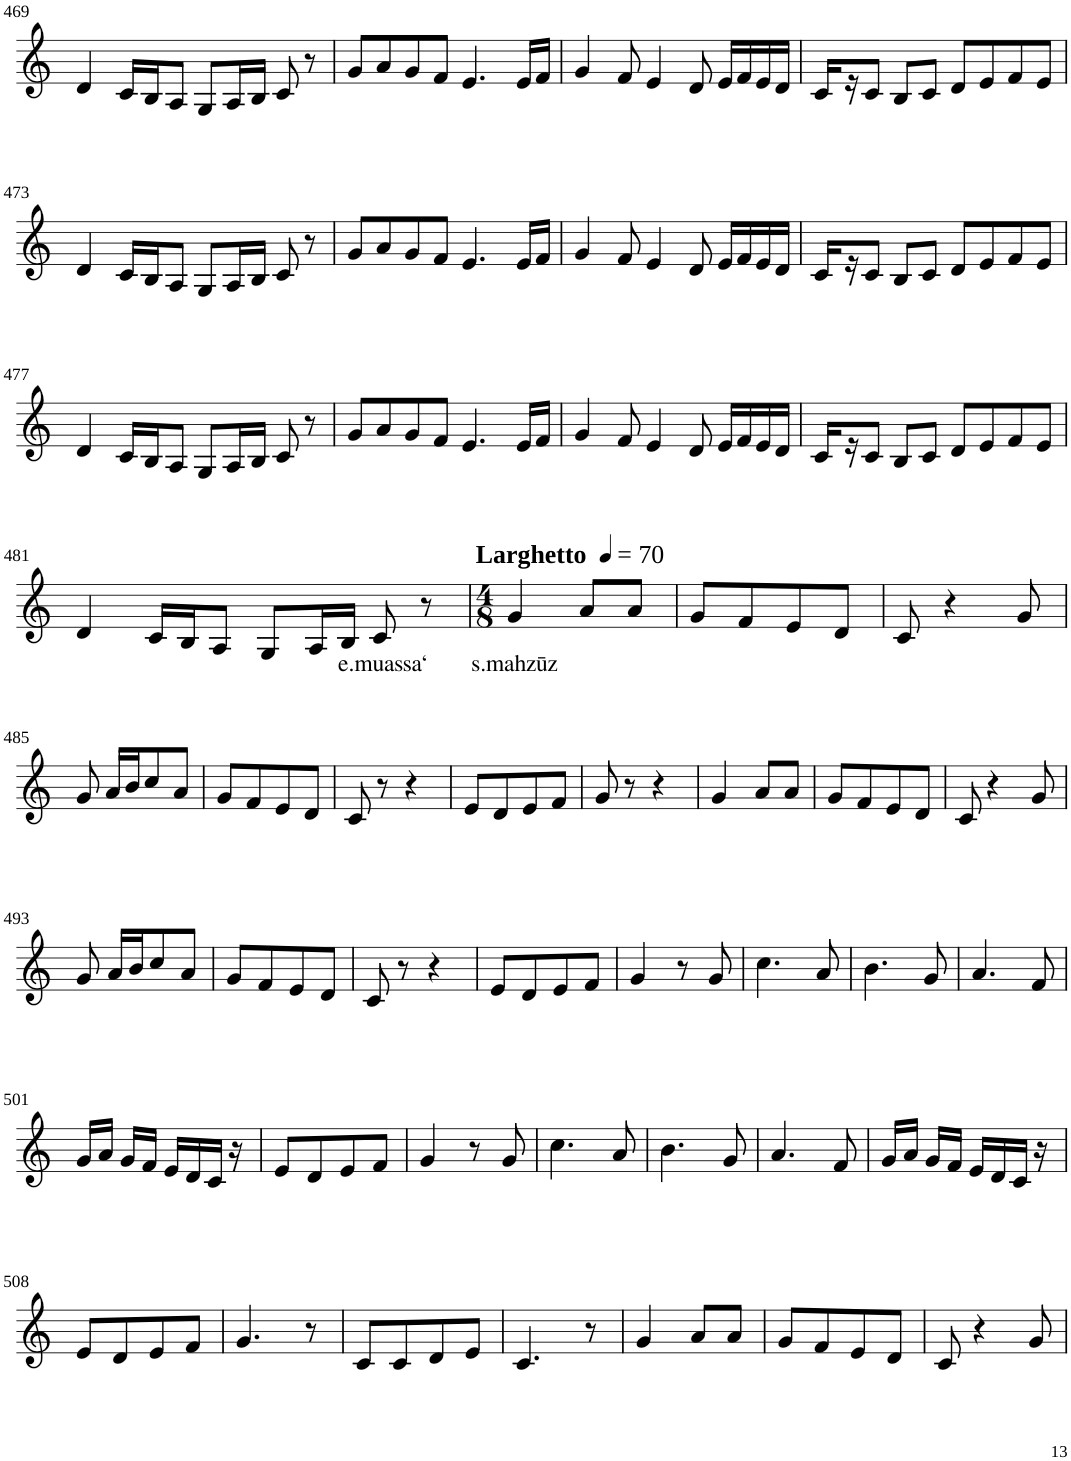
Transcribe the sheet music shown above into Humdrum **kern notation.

**kern	**text
*part1	*part1
*staff1	*staff1
*I"Violin	*
!!LO:PB:g=z
*clefG2	*
*k[]	*
*M4/4	*
=469	=469
4d/	.
16c/LL	.
16B/J	.
8A/J	.
8G/L	.
16A/L	.
16B/JJ	.
8c/	.
8r	.
=470	=470
8g/L	.
8a/	.
8g/	.
8f/J	.
4.e/	.
16e/LL	.
16f/JJ	.
=471	=471
4g/	.
8f/	.
4e/	.
8d/	.
16e/LL	.
16f/	.
16e/	.
16d/JJ	.
=472	=472
16c/LL	.
16r	.
8c/J	.
8B/L	.
8c/J	.
8d/L	.
8e/	.
8f/	.
8e/J	.
!!LO:LB:g=z
=473	=473
4d/	.
16c/LL	.
16B/J	.
8A/J	.
8G/L	.
16A/L	.
16B/JJ	.
8c/	.
8r	.
=474	=474
8g/L	.
8a/	.
8g/	.
8f/J	.
4.e/	.
16e/LL	.
16f/JJ	.
=475	=475
4g/	.
8f/	.
4e/	.
8d/	.
16e/LL	.
16f/	.
16e/	.
16d/JJ	.
=476	=476
16c/LL	.
16r	.
8c/J	.
8B/L	.
8c/J	.
8d/L	.
8e/	.
8f/	.
8e/J	.
!!LO:LB:g=z
=477	=477
4d/	.
16c/LL	.
16B/J	.
8A/J	.
8G/L	.
16A/L	.
16B/JJ	.
8c/	.
8r	.
=478	=478
8g/L	.
8a/	.
8g/	.
8f/J	.
4.e/	.
16e/LL	.
16f/JJ	.
=479	=479
4g/	.
8f/	.
4e/	.
8d/	.
16e/LL	.
16f/	.
16e/	.
16d/JJ	.
=480	=480
16c/LL	.
16r	.
8c/J	.
8B/L	.
8c/J	.
8d/L	.
8e/	.
8f/	.
8e/J	.
!!LO:LB:g=z
=481	=481
4d/	.
16c/LL	.
16B/J	.
8A/J	.
8G/L	.
16A/L	.
16B/JJ	.
!	!LO:LY:b
8c/	e.muassa‘
8r	.
=482	=482
*M4/8	*
*MM70	*
!LO:TX:a:B:t=Larghetto	!
!	!LO:LY:b
4g/	s.mahzūz
8a/L	.
8a/J	.
=483	=483
8g/L	.
8f/	.
8e/	.
8d/J	.
=484	=484
8c/	.
4r	.
8g/	.
!!LO:LB:g=z
=485	=485
8g/	.
16a/LL	.
16b/J	.
8cc/	.
8a/J	.
=486	=486
8g/L	.
8f/	.
8e/	.
8d/J	.
=487	=487
8c/	.
8r	.
4r	.
=488	=488
8e/L	.
8d/	.
8e/	.
8f/J	.
=489	=489
8g/	.
8r	.
4r	.
=490	=490
4g/	.
8a/L	.
8a/J	.
=491	=491
8g/L	.
8f/	.
8e/	.
8d/J	.
=492	=492
8c/	.
4r	.
8g/	.
!!LO:LB:g=z
=493	=493
8g/	.
16a/LL	.
16b/J	.
8cc/	.
8a/J	.
=494	=494
8g/L	.
8f/	.
8e/	.
8d/J	.
=495	=495
8c/	.
8r	.
4r	.
=496	=496
8e/L	.
8d/	.
8e/	.
8f/J	.
=497	=497
4g/	.
8r	.
8g/	.
=498	=498
4.cc\	.
8a/	.
=499	=499
4.b\	.
8g/	.
=500	=500
4.a/	.
8f/	.
!!LO:LB:g=z
=501	=501
16g/LL	.
16a/JJ	.
16g/LL	.
16f/JJ	.
16e/LL	.
16d/	.
16c/JJ	.
16r	.
=502	=502
8e/L	.
8d/	.
8e/	.
8f/J	.
=503	=503
4g/	.
8r	.
8g/	.
=504	=504
4.cc\	.
8a/	.
=505	=505
4.b\	.
8g/	.
=506	=506
4.a/	.
8f/	.
=507	=507
16g/LL	.
16a/JJ	.
16g/LL	.
16f/JJ	.
16e/LL	.
16d/	.
16c/JJ	.
16r	.
!!LO:LB:g=z
=508	=508
8e/L	.
8d/	.
8e/	.
8f/J	.
=509	=509
4.g/	.
8r	.
=510	=510
8c/L	.
8c/	.
8d/	.
8e/J	.
=511	=511
4.c/	.
8r	.
=512	=512
4g/	.
8a/L	.
8a/J	.
=513	=513
8g/L	.
8f/	.
8e/	.
8d/J	.
=514	=514
8c/	.
4r	.
8g/	.
=	=
*-	*-
